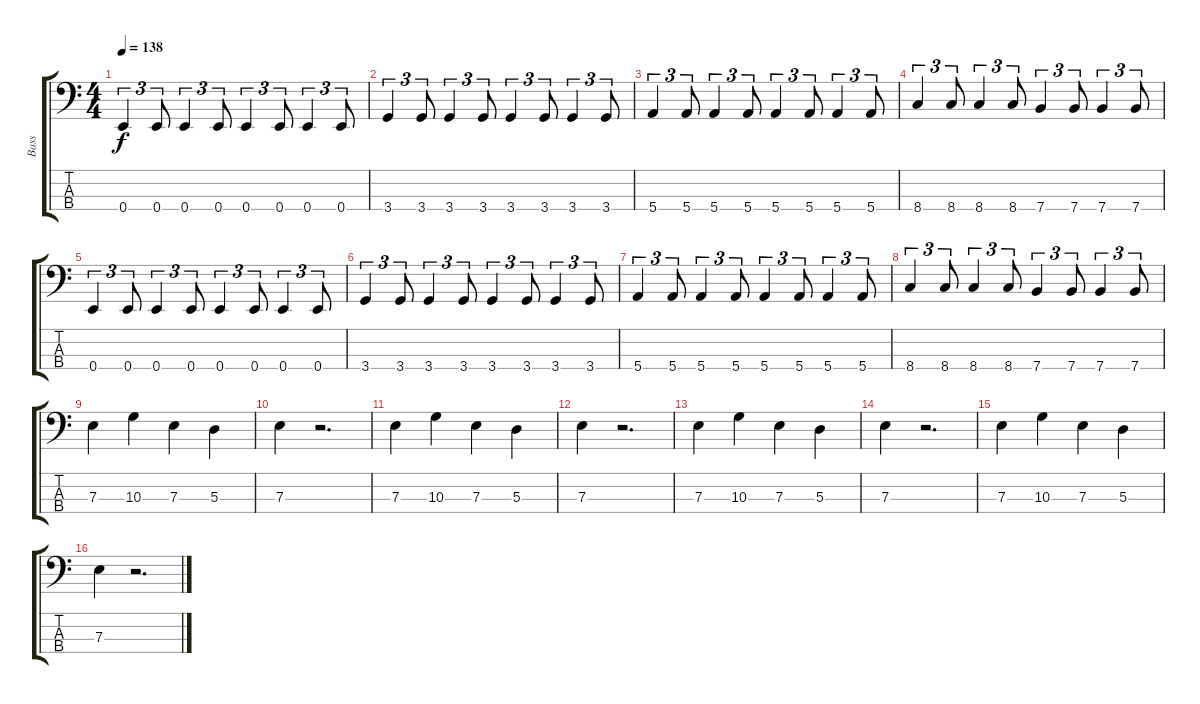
\track ("Bass" "Bass") {instrument electricbasspick}
\staff {score tabs}
\tuning (G2 D2 A1 E1) {hide}
\ts (4 4)
\tempo 138
\clef f4
\ks c
0.4.4{tu (3 2) dy f} 0.4.8{tu (3 2)} 0.4.4{tu (3 2)} 0.4.8{tu (3 2)} 0.4.4{tu (3 2)} 0.4.8{tu (3 2)} 0.4.4{tu (3 2)} 0.4.8{tu (3 2)} |
3.4.4{tu (3 2)} 3.4.8{tu (3 2)} 3.4.4{tu (3 2)} 3.4.8{tu (3 2)} 3.4.4{tu (3 2)} 3.4.8{tu (3 2)} 3.4.4{tu (3 2)} 3.4.8{tu (3 2)} |
5.4.4{tu (3 2)} 5.4.8{tu (3 2)} 5.4.4{tu (3 2)} 5.4.8{tu (3 2)} 5.4.4{tu (3 2)} 5.4.8{tu (3 2)} 5.4.4{tu (3 2)} 5.4.8{tu (3 2)} |
8.4.4{tu (3 2)} 8.4.8{tu (3 2)} 8.4.4{tu (3 2)} 8.4.8{tu (3 2)} 7.4.4{tu (3 2)} 7.4.8{tu (3 2)} 7.4.4{tu (3 2)} 7.4.8{tu (3 2)} |
0.4.4{tu (3 2)} 0.4.8{tu (3 2)} 0.4.4{tu (3 2)} 0.4.8{tu (3 2)} 0.4.4{tu (3 2)} 0.4.8{tu (3 2)} 0.4.4{tu (3 2)} 0.4.8{tu (3 2)} |
3.4.4{tu (3 2)} 3.4.8{tu (3 2)} 3.4.4{tu (3 2)} 3.4.8{tu (3 2)} 3.4.4{tu (3 2)} 3.4.8{tu (3 2)} 3.4.4{tu (3 2)} 3.4.8{tu (3 2)} |
5.4.4{tu (3 2)} 5.4.8{tu (3 2)} 5.4.4{tu (3 2)} 5.4.8{tu (3 2)} 5.4.4{tu (3 2)} 5.4.8{tu (3 2)} 5.4.4{tu (3 2)} 5.4.8{tu (3 2)} |
8.4.4{tu (3 2)} 8.4.8{tu (3 2)} 8.4.4{tu (3 2)} 8.4.8{tu (3 2)} 7.4.4{tu (3 2)} 7.4.8{tu (3 2)} 7.4.4{tu (3 2)} 7.4.8{tu (3 2)} |
7.3.4 10.3.4 7.3.4 5.3.4 |
7.3.4 r.2{d} |
7.3.4 10.3.4 7.3.4 5.3.4 |
7.3.4 r.2{d} |
7.3.4 10.3.4 7.3.4 5.3.4 |
7.3.4 r.2{d} |
7.3.4 10.3.4 7.3.4 5.3.4 |
7.3.4 r.2{d}
